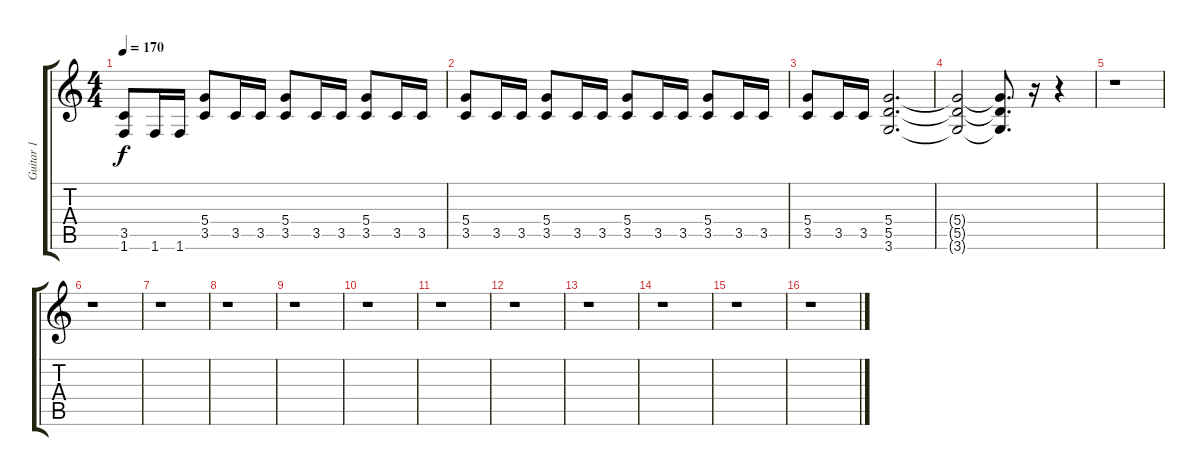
\track ("Guitar 1" "Guitar 1") {instrument distortionguitar}
\staff {score tabs}
\tuning (E4 B3 G3 D3 A2 E2) {hide}
\ts (4 4)
\tempo 170
\clef g2
\ks c
(3.5 1.6).8{dy f} 1.6.16 1.6.16 (5.4 3.5).8 3.5.16 3.5.16 (5.4 3.5).8 3.5.16 3.5.16 (5.4 3.5).8 3.5.16 3.5.16 |
(5.4 3.5).8 3.5.16 3.5.16 (5.4 3.5).8 3.5.16 3.5.16 (5.4 3.5).8 3.5.16 3.5.16 (5.4 3.5).8 3.5.16 3.5.16 |
(5.4 3.5).8 3.5.16 3.5.16 (5.4 5.5 3.6).2{d} |
(5.4{t} 5.5{t} 3.6{t}).2 (5.4{t} 5.5{t} 3.6{t}).8{d} r.16 r.4 |
r.1 |
r.1 |
r.1 |
r.1 |
r.1 |
r.1 |
r.1 |
r.1 |
r.1 |
r.1 |
r.1 |
r.1
